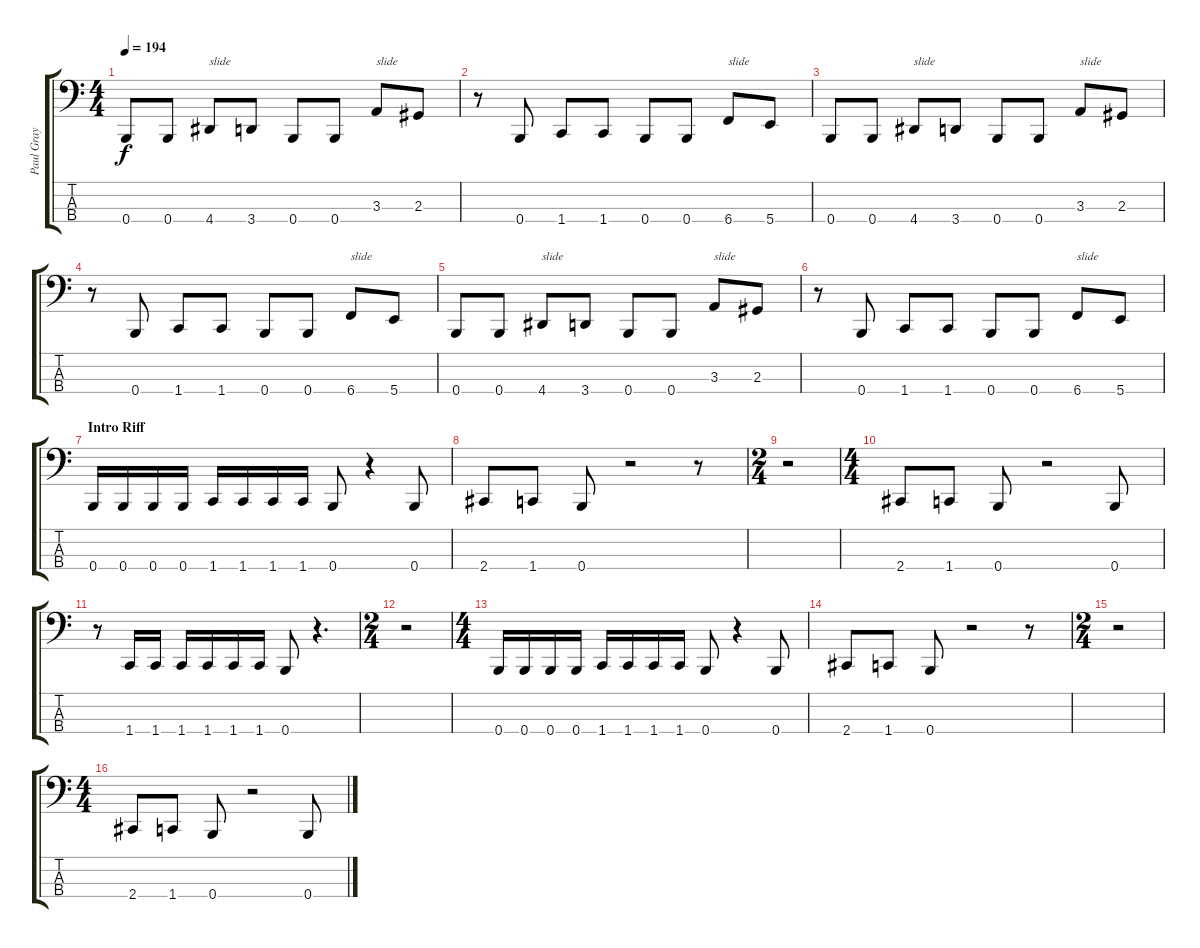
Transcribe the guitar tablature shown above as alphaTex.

\track ("Paul Gray" "Paul Gray") {instrument electricbasspick}
\staff {score tabs}
\tuning (E2 B1 Gb1 B0) {hide}
\ts (4 4)
\tempo 194
\clef f4
\ks c
0.4.8{dy f} 0.4.8 4.4.8{txt "slide"} 3.4.8 0.4.8 0.4.8 3.3.8{txt "slide"} 2.3.8 |
r.8 0.4.8 1.4.8 1.4.8 0.4.8 0.4.8 6.4.8{txt "slide"} 5.4.8 |
0.4.8 0.4.8 4.4.8{txt "slide"} 3.4.8 0.4.8 0.4.8 3.3.8{txt "slide"} 2.3.8 |
r.8 0.4.8 1.4.8 1.4.8 0.4.8 0.4.8 6.4.8{txt "slide"} 5.4.8 |
0.4.8 0.4.8 4.4.8{txt "slide"} 3.4.8 0.4.8 0.4.8 3.3.8{txt "slide"} 2.3.8 |
r.8 0.4.8 1.4.8 1.4.8 0.4.8 0.4.8 6.4.8{txt "slide"} 5.4.8 |
\section ("" "Intro Riff")
0.4.16 0.4.16 0.4.16 0.4.16 1.4.16 1.4.16 1.4.16 1.4.16 0.4.8 r.4 0.4.8 |
2.4.8 1.4.8 0.4.8 r.2 r.8 |
\ts (2 4)
r.2 |
\ts (4 4)
2.4.8 1.4.8 0.4.8 r.2 0.4.8 |
r.8 1.4.16 1.4.16 1.4.16 1.4.16 1.4.16 1.4.16 0.4.8 r.4{d} |
\ts (2 4)
r.2 |
\ts (4 4)
0.4.16 0.4.16 0.4.16 0.4.16 1.4.16 1.4.16 1.4.16 1.4.16 0.4.8 r.4 0.4.8 |
2.4.8 1.4.8 0.4.8 r.2 r.8 |
\ts (2 4)
r.2 |
\ts (4 4)
2.4.8 1.4.8 0.4.8 r.2 0.4.8
